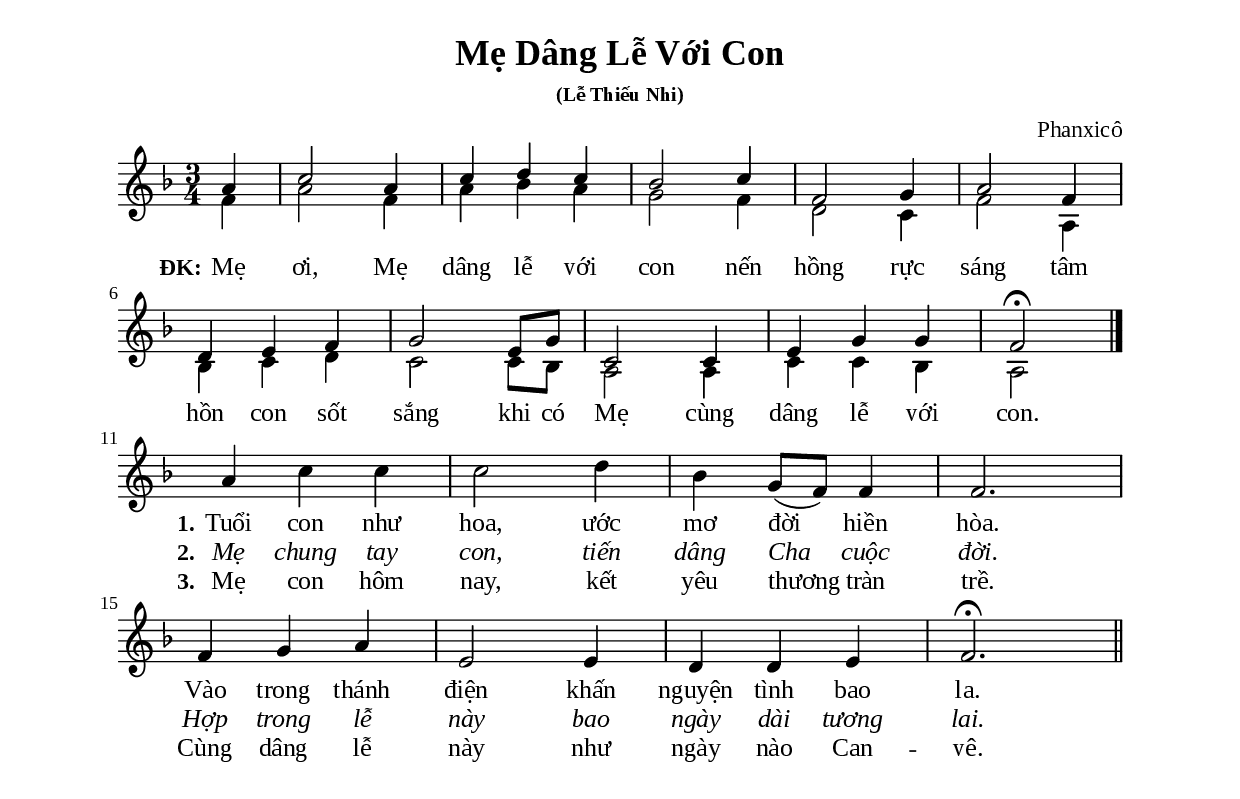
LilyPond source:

% Cài đặt chung
\version "2.20.0"
\include "english.ly"

\header {
  title = "Mẹ Dâng Lễ Với Con"
  subsubtitle = "(Lễ Thiếu Nhi)"
  composer = "Phanxicô"
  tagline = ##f
}

global = {
  \key f \major
  \time 3/4
}

\paper {
  #(set-paper-size "a4")
  top-margin = 15\mm
  bottom-margin = 15\mm
  left-margin = 20\mm
  right-margin = 20\mm
  indent = #0
  #(define fonts
	 (make-pango-font-tree "Liberation Serif"
	 		       "Liberation Serif"
			       "Liberation Serif"
			       (/ 20 20)))
}

printItalic = { \override LyricText.font-shape = #'italic }

% Nhạc điệp khúc
sopChorus = \relative c'' {
  \partial 4 a4 |
  c2 a4 |
  c4 d c |
  bf2 c4 |
  f,2 g4 |
  a2 f4 |
  d e f |
  g2 e8 g |
  c,2 c4 |
  e g g |
  f2 \fermata \bar "|."
}

bassChorus = \relative c' {
  \partial 4 f4 |
  a2 f4 |
  a bf a |
  g2 f4 |
  d2 c4 |
  f2 a,4 |
  bf c d |
  c2 c8 bf |
  a2 a4 |
  c4 c bf |
  a2
}

% Nhạc phiên khúc
verseMusic = \relative c'' {
  \set Score.currentBarNumber = #11
  a4 c c |
  c2 d4 |
  bf g8 (f) f4 |
  f2. |
  f4 g a |
  e2 e4 |
  d d e |
  f2. \fermata \bar "||"
}

% Lời điệp khúc
choruslyric = \lyricmode {
  \set stanza = #"ĐK:"
  Mẹ ơi, Mẹ dâng lễ với con nến hồng rực sáng
  tâm hồn con sốt sắng khi có Mẹ cùng dâng lễ với con.
}

% Lời phiên khúc
verseOne = \lyricmode {
  \set stanza = #"1."
  Tuổi con như hoa, ước mơ đời hiền hòa.
  Vào trong thánh điện khấn nguyện tình bao la.
}

verseTwo = \lyricmode {
  \set stanza = #"2."
  Mẹ chung tay con, tiến dâng Cha cuộc đời.
  Hợp trong lễ này bao ngày dài tương lai.
}

verseThree = \lyricmode {
  \set stanza = #"3."
  Mẹ con hôm nay, kết yêu thương tràn trề.
  Cùng dâng lễ này như ngày nào Can -- vê.
}

%%%%%%%%%%%%%%%%%%%%%%%%%%%%%
% 6. Bố trí
%%%%%%%%%%%%%%%%%%%%%%%%%%%%%
\score {
  \new ChoirStaff <<
    \new Staff = chorus <<
      \new Voice = "sopranos" {
        \voiceOne \global \stemUp \sopChorus
      }
      \new Voice = "basses" {
        \voiceTwo \global \stemDown \bassChorus
      }
    >>
    \new Lyrics = basses
    \context Lyrics = basses \lyricsto sopranos \choruslyric
  >>
}

\score {
  \new ChoirStaff <<
    \new Staff = verses <<
      \override Staff.TimeSignature.transparent = ##t
      \new Voice = "verse" {
        \global \stemNeutral \verseMusic
      }
    >>
    \new Lyrics \lyricsto verse \verseOne
    \new Lyrics \with \printItalic \lyricsto verse \verseTwo
    \new Lyrics \lyricsto verse \verseThree
  >>
}
